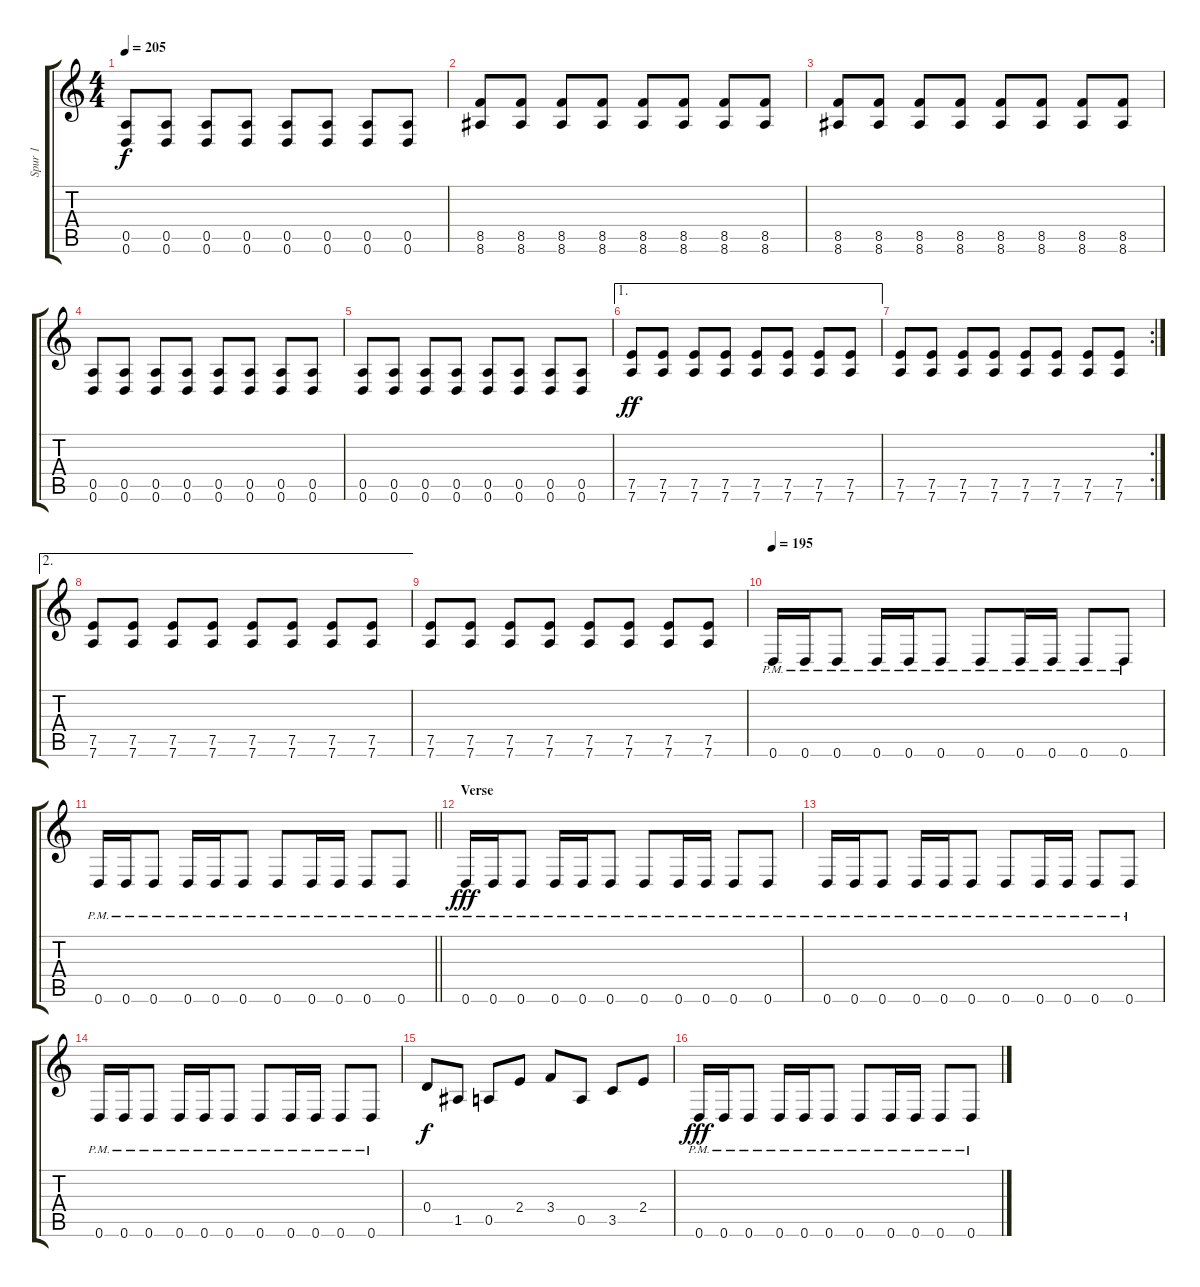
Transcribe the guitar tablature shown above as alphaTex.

\track ("Spur 1" "Spur 1") {instrument distortionguitar}
\staff {score tabs}
\tuning (E4 B3 G3 D3 A2 D2) {hide}
\ts (4 4)
\tempo 205
\clef g2
\ks c
(0.5 0.6).8{dy f} (0.5 0.6).8 (0.5 0.6).8 (0.5 0.6).8 (0.5 0.6).8 (0.5 0.6).8 (0.5 0.6).8 (0.5 0.6).8 |
(8.5 8.6).8 (8.5 8.6).8 (8.5 8.6).8 (8.5 8.6).8 (8.5 8.6).8 (8.5 8.6).8 (8.5 8.6).8 (8.5 8.6).8 |
(8.5 8.6).8 (8.5 8.6).8 (8.5 8.6).8 (8.5 8.6).8 (8.5 8.6).8 (8.5 8.6).8 (8.5 8.6).8 (8.5 8.6).8 |
(0.5 0.6).8 (0.5 0.6).8 (0.5 0.6).8 (0.5 0.6).8 (0.5 0.6).8 (0.5 0.6).8 (0.5 0.6).8 (0.5 0.6).8 |
(0.5 0.6).8 (0.5 0.6).8 (0.5 0.6).8 (0.5 0.6).8 (0.5 0.6).8 (0.5 0.6).8 (0.5 0.6).8 (0.5 0.6).8 |
\ae 1
(7.5 7.6).8{dy ff} (7.5 7.6).8 (7.5 7.6).8 (7.5 7.6).8 (7.5 7.6).8 (7.5 7.6).8 (7.5 7.6).8 (7.5 7.6).8 |
\rc 2
(7.5 7.6).8 (7.5 7.6).8 (7.5 7.6).8 (7.5 7.6).8 (7.5 7.6).8 (7.5 7.6).8 (7.5 7.6).8 (7.5 7.6).8 |
\ae 2
(7.5 7.6).8 (7.5 7.6).8 (7.5 7.6).8 (7.5 7.6).8 (7.5 7.6).8 (7.5 7.6).8 (7.5 7.6).8 (7.5 7.6).8 |
(7.5 7.6).8 (7.5 7.6).8 (7.5 7.6).8 (7.5 7.6).8 (7.5 7.6).8 (7.5 7.6).8 (7.5 7.6).8 (7.5 7.6).8 |
\tempo 195
0.6{pm}.16 0.6{pm}.16 0.6{pm}.8 0.6{pm}.16 0.6{pm}.16 0.6{pm}.8 0.6{pm}.8 0.6{pm}.16 0.6{pm}.16 0.6{pm}.8 0.6{pm}.8 |
\barLineRight lightlight
0.6{pm}.16 0.6{pm}.16 0.6{pm}.8 0.6{pm}.16 0.6{pm}.16 0.6{pm}.8 0.6{pm}.8 0.6{pm}.16 0.6{pm}.16 0.6{pm}.8 0.6{pm}.8 |
\section ("" "Verse")
0.6{pm}.16{dy fff} 0.6{pm}.16 0.6{pm}.8 0.6{pm}.16 0.6{pm}.16 0.6{pm}.8 0.6{pm}.8 0.6{pm}.16 0.6{pm}.16 0.6{pm}.8 0.6{pm}.8 |
0.6{pm}.16 0.6{pm}.16 0.6{pm}.8 0.6{pm}.16 0.6{pm}.16 0.6{pm}.8 0.6{pm}.8 0.6{pm}.16 0.6{pm}.16 0.6{pm}.8 0.6{pm}.8 |
0.6{pm}.16 0.6{pm}.16 0.6{pm}.8 0.6{pm}.16 0.6{pm}.16 0.6{pm}.8 0.6{pm}.8 0.6{pm}.16 0.6{pm}.16 0.6{pm}.8 0.6{pm}.8 |
0.4.8{dy f} 1.5.8 0.5.8 2.4.8 3.4.8 0.5.8 3.5.8 2.4.8 |
0.6{pm}.16{dy fff} 0.6{pm}.16 0.6{pm}.8 0.6{pm}.16 0.6{pm}.16 0.6{pm}.8 0.6{pm}.8 0.6{pm}.16 0.6{pm}.16 0.6{pm}.8 0.6{pm}.8
